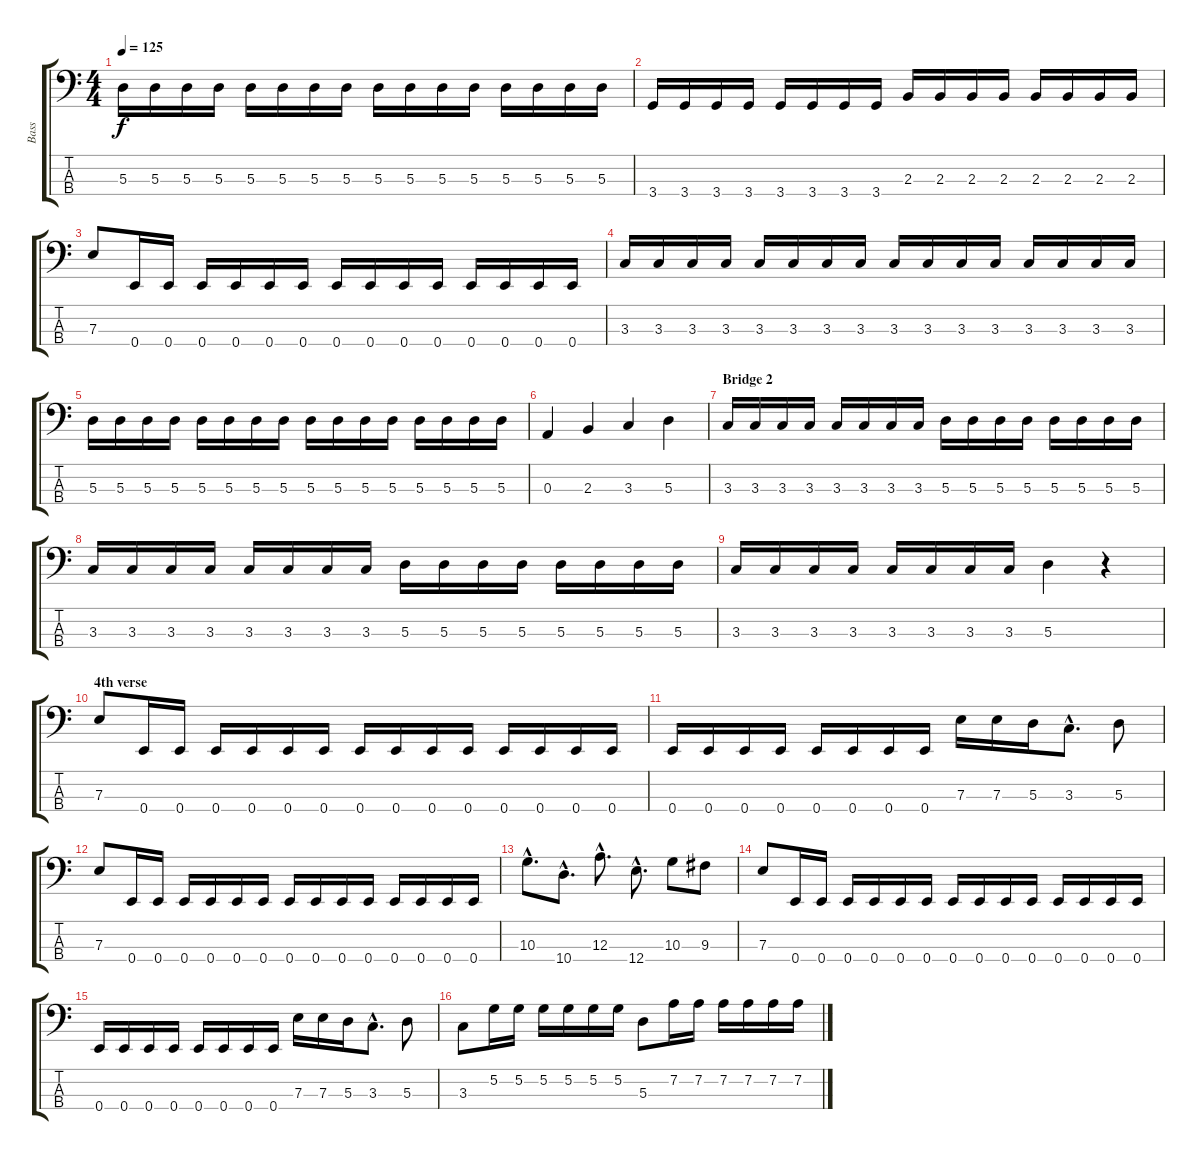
\track ("Bass" "Bass") {instrument electricbasspick}
\staff {score tabs}
\tuning (G2 D2 A1 E1) {hide}
\ts (4 4)
\tempo 125
\clef f4
\ks c
5.3.16{dy f} 5.3.16 5.3.16 5.3.16 5.3.16 5.3.16 5.3.16 5.3.16 5.3.16 5.3.16 5.3.16 5.3.16 5.3.16 5.3.16 5.3.16 5.3.16 |
3.4.16 3.4.16 3.4.16 3.4.16 3.4.16 3.4.16 3.4.16 3.4.16 2.3.16 2.3.16 2.3.16 2.3.16 2.3.16 2.3.16 2.3.16 2.3.16 |
7.3.8 0.4.16 0.4.16 0.4.16 0.4.16 0.4.16 0.4.16 0.4.16 0.4.16 0.4.16 0.4.16 0.4.16 0.4.16 0.4.16 0.4.16 |
3.3.16 3.3.16 3.3.16 3.3.16 3.3.16 3.3.16 3.3.16 3.3.16 3.3.16 3.3.16 3.3.16 3.3.16 3.3.16 3.3.16 3.3.16 3.3.16 |
5.3.16 5.3.16 5.3.16 5.3.16 5.3.16 5.3.16 5.3.16 5.3.16 5.3.16 5.3.16 5.3.16 5.3.16 5.3.16 5.3.16 5.3.16 5.3.16 |
0.3.4 2.3.4 3.3.4 5.3.4 |
\section ("" "Bridge 2")
3.3.16 3.3.16 3.3.16 3.3.16 3.3.16 3.3.16 3.3.16 3.3.16 5.3.16 5.3.16 5.3.16 5.3.16 5.3.16 5.3.16 5.3.16 5.3.16 |
3.3.16 3.3.16 3.3.16 3.3.16 3.3.16 3.3.16 3.3.16 3.3.16 5.3.16 5.3.16 5.3.16 5.3.16 5.3.16 5.3.16 5.3.16 5.3.16 |
3.3.16 3.3.16 3.3.16 3.3.16 3.3.16 3.3.16 3.3.16 3.3.16 5.3.4 r.4 |
\section ("" "4th verse")
7.3.8 0.4.16 0.4.16 0.4.16 0.4.16 0.4.16 0.4.16 0.4.16 0.4.16 0.4.16 0.4.16 0.4.16 0.4.16 0.4.16 0.4.16 |
0.4.16 0.4.16 0.4.16 0.4.16 0.4.16 0.4.16 0.4.16 0.4.16 7.3.16 7.3.16 5.3.16 3.3{hac}.8{d} 5.3.8 |
7.3.8 0.4.16 0.4.16 0.4.16 0.4.16 0.4.16 0.4.16 0.4.16 0.4.16 0.4.16 0.4.16 0.4.16 0.4.16 0.4.16 0.4.16 |
10.3{hac}.8{d} 10.4{hac}.8{d} 12.3{hac}.8{d} 12.4{hac}.8{d} 10.3.8 9.3.8 |
7.3.8 0.4.16 0.4.16 0.4.16 0.4.16 0.4.16 0.4.16 0.4.16 0.4.16 0.4.16 0.4.16 0.4.16 0.4.16 0.4.16 0.4.16 |
0.4.16 0.4.16 0.4.16 0.4.16 0.4.16 0.4.16 0.4.16 0.4.16 7.3.16 7.3.16 5.3.16 3.3{hac}.8{d} 5.3.8 |
3.3.8 5.2.16 5.2.16 5.2.16 5.2.16 5.2.16 5.2.16 5.3.8 7.2.16 7.2.16 7.2.16 7.2.16 7.2.16 7.2.16
